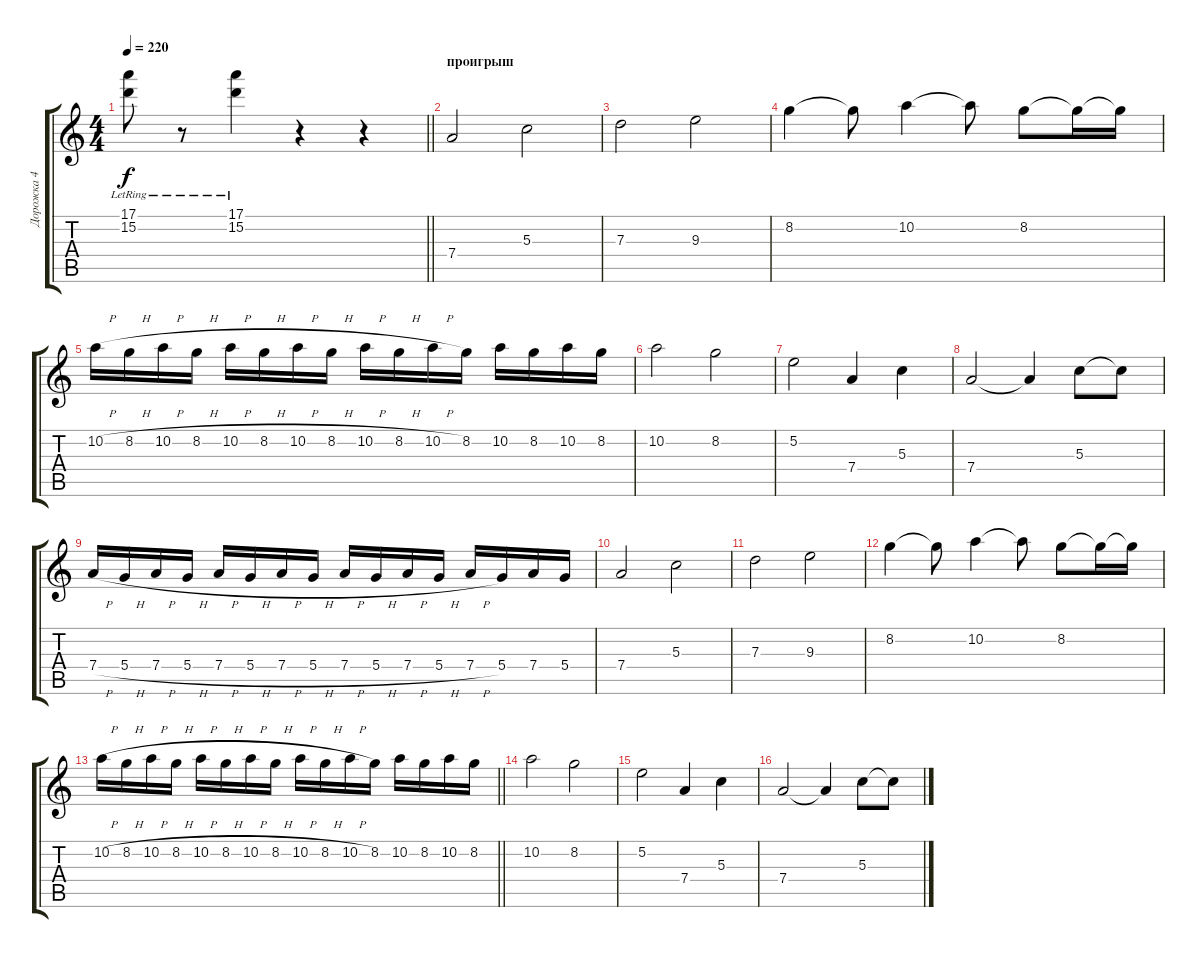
\track ("Дорожка 4" "Дорожка 4") {instrument distortionguitar}
\staff {score tabs}
\tuning (E4 B3 G3 D3 A2 E2) {hide}
\ts (4 4)
\tempo 220
\clef g2
\barLineRight lightlight
\ks c
(17.1{lr} 15.2{lr}).8{dy f} r.8 (17.1{lr} 15.2{lr}).4 r.4 r.4 |
\section ("" "проигрыш")
7.4.2 5.3.2 |
7.3.2 9.3.2 |
8.2.4 8.2{t}.8 10.2.4 10.2{t}.8 8.2.8 8.2{t}.16 8.2{t}.16 |
10.2{h}.16 8.2{h}.16 10.2{h}.16 8.2{h}.16 10.2{h}.16 8.2{h}.16 10.2{h}.16 8.2{h}.16 10.2{h}.16 8.2{h}.16 10.2{h}.16 8.2.16 10.2.16 8.2.16 10.2.16 8.2.16 |
10.2.2 8.2.2 |
5.2.2 7.4.4 5.3.4 |
7.4.2 7.4{t}.4 5.3.8 5.3{t}.8 |
7.4{h}.16 5.4{h}.16 7.4{h}.16 5.4{h}.16 7.4{h}.16 5.4{h}.16 7.4{h}.16 5.4{h}.16 7.4{h}.16 5.4{h}.16 7.4{h}.16 5.4{h}.16 7.4{h}.16 5.4.16 7.4.16 5.4.16 |
7.4.2 5.3.2 |
7.3.2 9.3.2 |
8.2.4 8.2{t}.8 10.2.4 10.2{t}.8 8.2.8 8.2{t}.16 8.2{t}.16 |
\barLineRight lightlight
10.2{h}.16 8.2{h}.16 10.2{h}.16 8.2{h}.16 10.2{h}.16 8.2{h}.16 10.2{h}.16 8.2{h}.16 10.2{h}.16 8.2{h}.16 10.2{h}.16 8.2.16 10.2.16 8.2.16 10.2.16 8.2.16 |
10.2.2 8.2.2 |
5.2.2 7.4.4 5.3.4 |
7.4.2 7.4{t}.4 5.3.8 5.3{t}.8
